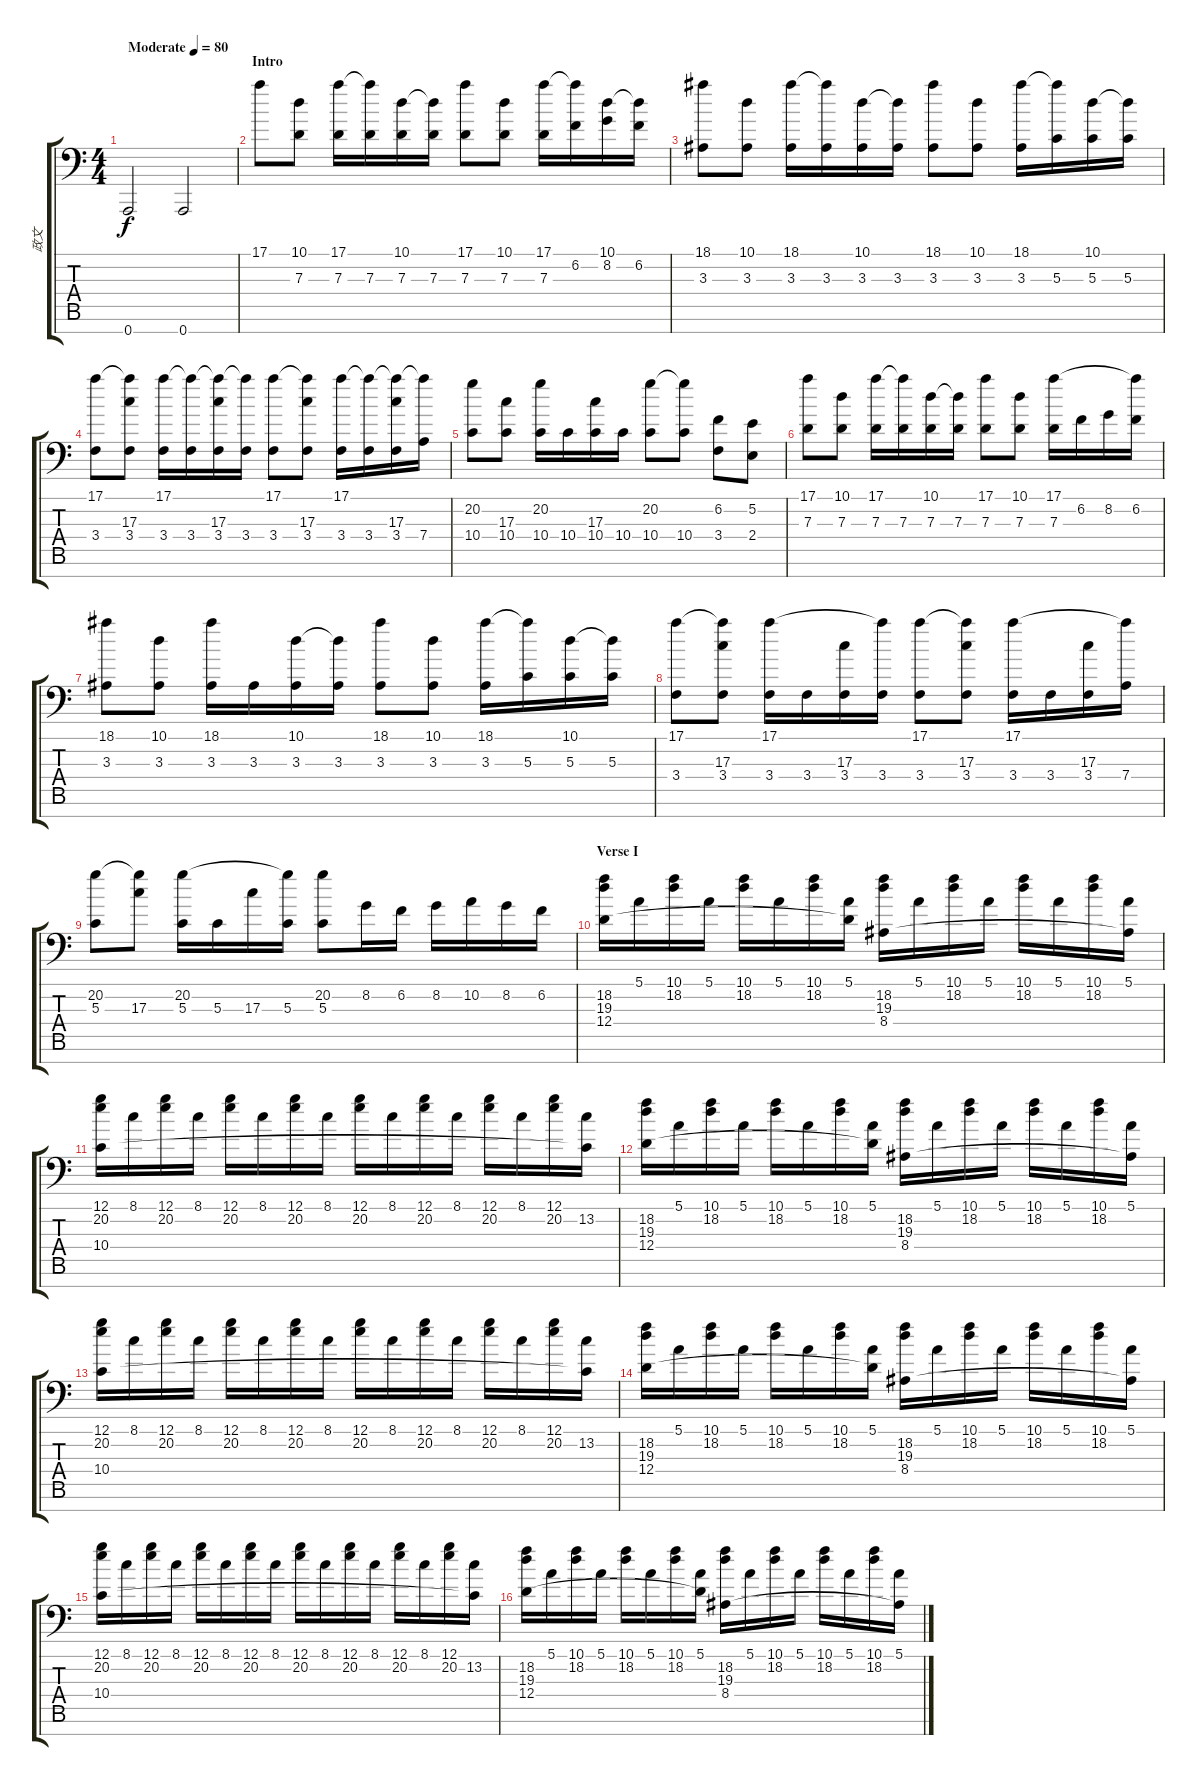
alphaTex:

\track ("政文" "政文") {instrument acousticgrandpiano}
\staff {score tabs}
\tuning (E4 B3 G3 D3 A2 E2 A1) {hide}
\ts (4 4)
\tempo (80 "Moderate")
\clef f4
\ks c
0.7.2{dy f instrument acousticgrandpiano} 0.7.2 |
\section ("" "Intro")
17.1.8 (10.1 7.3).8 (17.1 7.3).16 (17.1{t} 7.3).16 (10.1 7.3).16 (10.1{t} 7.3).16 (17.1 7.3).8 (10.1 7.3).8 (17.1 7.3).16 (17.1{t} 6.2).16 (10.1 8.2).16 (10.1{t} 6.2).16 |
(18.1 3.3).8 (10.1 3.3).8 (18.1 3.3).16 (18.1{t} 3.3).16 (10.1 3.3).16 (10.1{t} 3.3).16 (18.1 3.3).8 (10.1 3.3).8 (18.1 3.3).16 (18.1{t} 5.3).16 (10.1 5.3).16 (10.1{t} 5.3).16 |
(17.1 3.4).8 (17.1{t} 17.3 3.4).8 (17.1 3.4).16 (17.1{t} 3.4).16 (17.1{t} 17.3 3.4).16 (17.1{t} 3.4).16 (17.1 3.4).8 (17.1{t} 17.3 3.4).8 (17.1 3.4).16 (17.1{t} 3.4).16 (17.1{t} 17.3 3.4).16 (17.1{t} 7.4).16 |
(20.2 10.4).8 (17.3 10.4).8 (20.2 10.4).16 10.4.16 (17.3 10.4).16 10.4.16 (20.2 10.4).8 (20.2{t} 10.4).8 (6.2 3.4).8 (5.2 2.4).8 |
(17.1 7.3).8 (10.1 7.3).8 (17.1 7.3).16 (17.1{t} 7.3).16 (10.1 7.3).16 (10.1{t} 7.3).16 (17.1 7.3).8 (10.1 7.3).8 (17.1 7.3).16 6.2.16 8.2.16 (17.1{t} 6.2).16 |
(18.1 3.3).8 (10.1 3.3).8 (18.1 3.3).16 3.3.16 (10.1 3.3).16 (10.1{t} 3.3).16 (18.1 3.3).8 (10.1 3.3).8 (18.1 3.3).16 (18.1{t} 5.3).16 (10.1 5.3).16 (10.1{t} 5.3).16 |
(17.1 3.4).8 (17.1{t} 17.3 3.4).8 (17.1 3.4).16 3.4.16 (17.3 3.4).16 (17.1{t} 3.4).16 (17.1 3.4).8 (17.1{t} 17.3 3.4).8 (17.1 3.4).16 3.4.16 (17.3 3.4).16 (17.1{t} 7.4).16 |
(20.2 5.3).8 (20.2{t} 17.3).8 (20.2 5.3).16 5.3.16 17.3.16 (20.2{t} 5.3).16 (20.2 5.3).8 8.2.16 6.2.16 8.2.16 10.2.16 8.2.16 6.2.16 |
\section ("" "Verse I")
(18.2 19.3 12.4).16 5.1.16 (10.1 18.2).16 5.1.16 (10.1 18.2).16 5.1.16 (10.1 18.2).16 (5.1 12.4{t}).16 (18.2 19.3 8.4).16 5.1.16 (10.1 18.2).16 5.1.16 (10.1 18.2).16 5.1.16 (10.1 18.2).16 (5.1 8.4{t}).16 |
(12.1 20.2 10.4).16 8.1.16 (12.1 20.2).16 8.1.16 (12.1 20.2).16 8.1.16 (12.1 20.2).16 8.1.16 (12.1 20.2).16 8.1.16 (12.1 20.2).16 8.1.16 (12.1 20.2).16 8.1.16 (12.1 20.2).16 (13.2 10.4{t}).16 |
(18.2 19.3 12.4).16 5.1.16 (10.1 18.2).16 5.1.16 (10.1 18.2).16 5.1.16 (10.1 18.2).16 (5.1 12.4{t}).16 (18.2 19.3 8.4).16 5.1.16 (10.1 18.2).16 5.1.16 (10.1 18.2).16 5.1.16 (10.1 18.2).16 (5.1 8.4{t}).16 |
(12.1 20.2 10.4).16 8.1.16 (12.1 20.2).16 8.1.16 (12.1 20.2).16 8.1.16 (12.1 20.2).16 8.1.16 (12.1 20.2).16 8.1.16 (12.1 20.2).16 8.1.16 (12.1 20.2).16 8.1.16 (12.1 20.2).16 (13.2 10.4{t}).16 |
(18.2 19.3 12.4).16 5.1.16 (10.1 18.2).16 5.1.16 (10.1 18.2).16 5.1.16 (10.1 18.2).16 (5.1 12.4{t}).16 (18.2 19.3 8.4).16 5.1.16 (10.1 18.2).16 5.1.16 (10.1 18.2).16 5.1.16 (10.1 18.2).16 (5.1 8.4{t}).16 |
(12.1 20.2 10.4).16 8.1.16 (12.1 20.2).16 8.1.16 (12.1 20.2).16 8.1.16 (12.1 20.2).16 8.1.16 (12.1 20.2).16 8.1.16 (12.1 20.2).16 8.1.16 (12.1 20.2).16 8.1.16 (12.1 20.2).16 (13.2 10.4{t}).16 |
(18.2 19.3 12.4).16 5.1.16 (10.1 18.2).16 5.1.16 (10.1 18.2).16 5.1.16 (10.1 18.2).16 (5.1 12.4{t}).16 (18.2 19.3 8.4).16 5.1.16 (10.1 18.2).16 5.1.16 (10.1 18.2).16 5.1.16 (10.1 18.2).16 (5.1 8.4{t}).16
